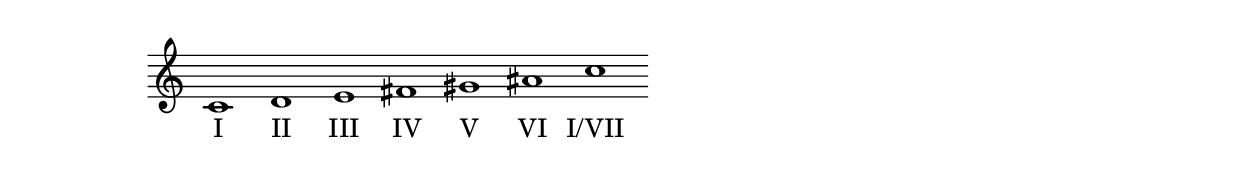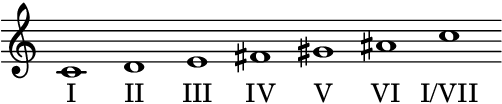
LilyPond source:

\version "2.16.2" % absolutely necessary!

% use this to crop output page size to match the snippet
#(ly:set-option 'preview #t)

%%%%%%%%%%%%%%%%%%%%%%%%%%
% here goes the snippet: %
%%%%%%%%%%%%%%%%%%%%%%%%%%
\relative c' {
  \override Staff.TimeSignature #'stencil = ##f 
  \time 8/1
c1 d e fis gis ais c
}
\addlyrics {
  I II III IV V VI I/VII 
}